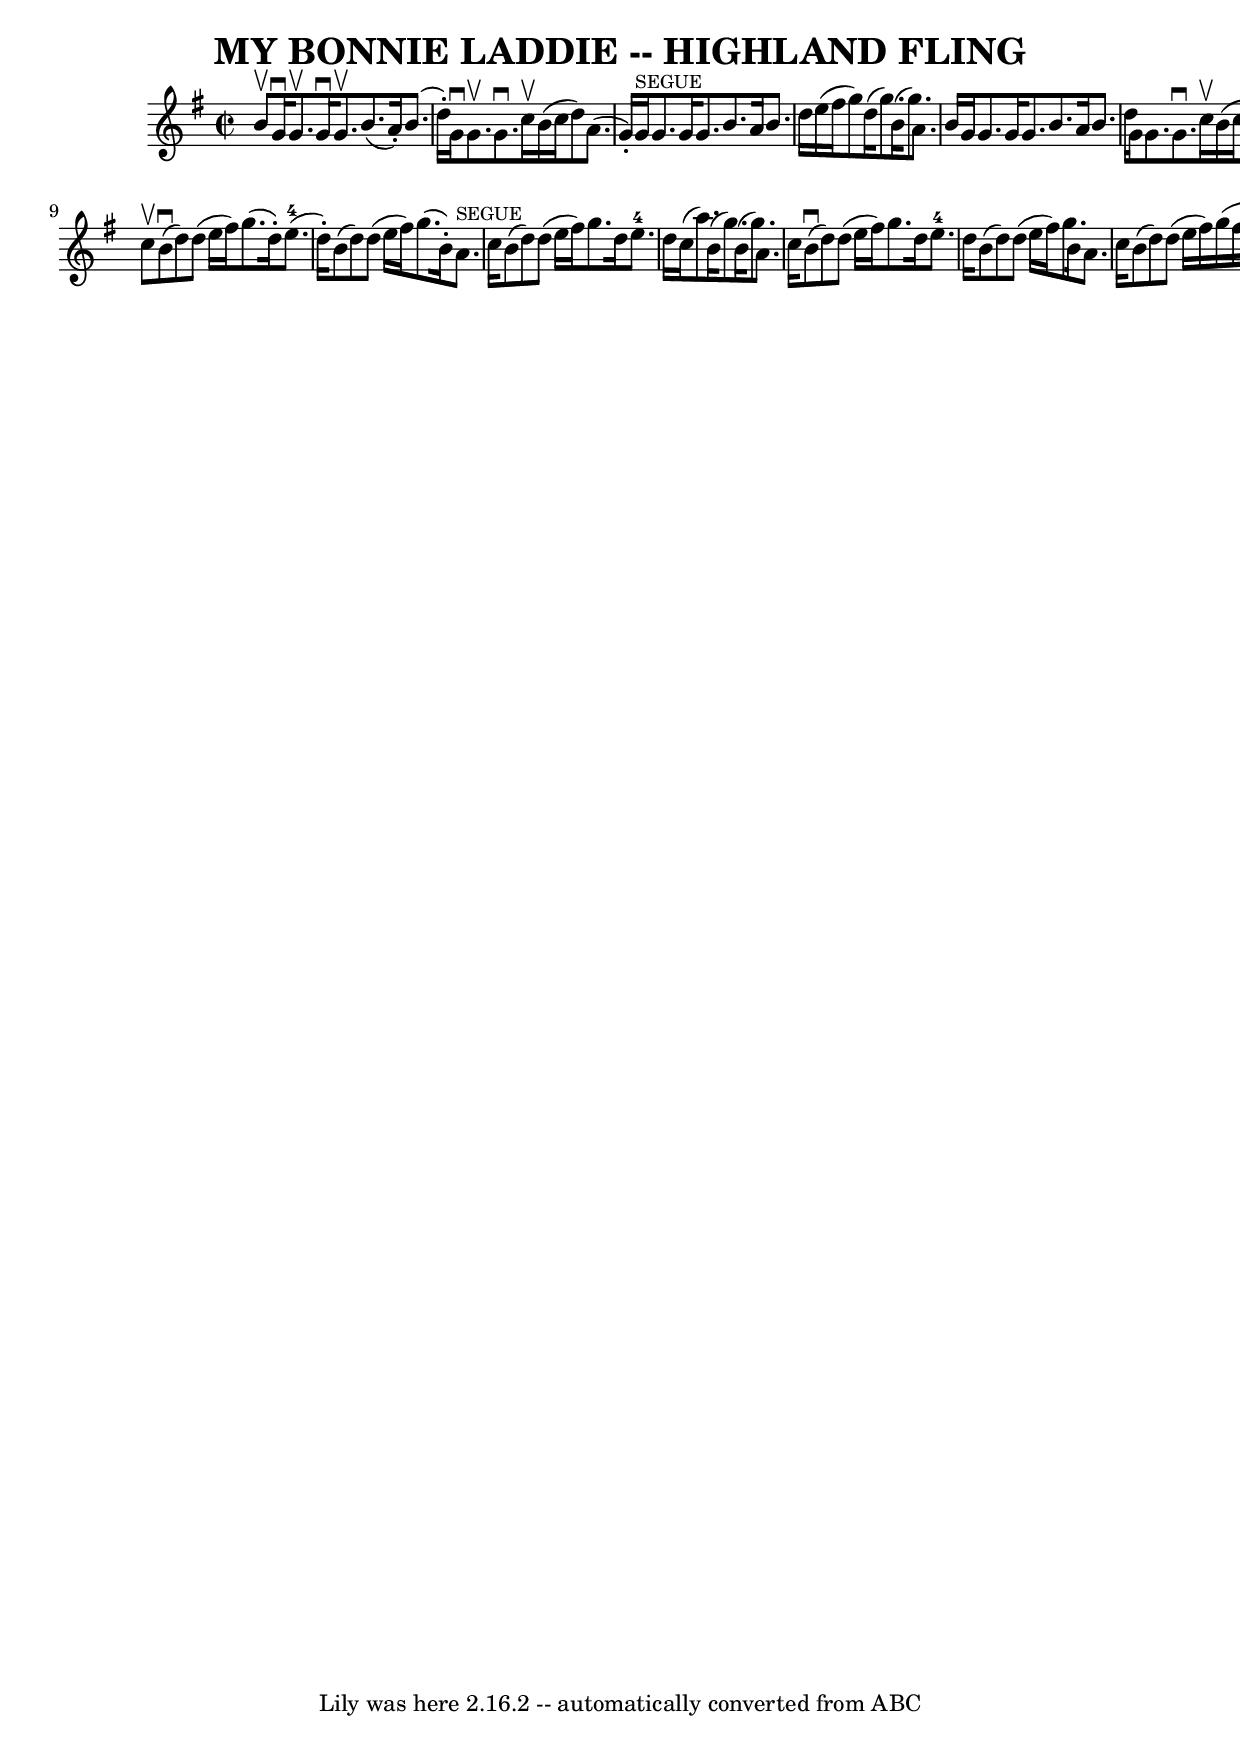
\version "2.16.2"
\include "Mammoth.ily"
\header {
  %% book = "Ryan's Mammoth Collection of Fiddle Tunes"
 crossRefNumber = "1"
 footnotes = ""
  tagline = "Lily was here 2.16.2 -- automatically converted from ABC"
  title = "MY BONNIE LADDIE -- HIGHLAND FLING"

}
voicedefault =  {


  \override Staff.TimeSignature #'style = #'C
  \time 2/2 
  \key g \major b'8^\upbow        |
 g'16^\downbow g'8.^\upbow g'16^\downbow g'8.^\upbow b'8. (a'16-.) b'8. (d''16-.)   |
 g'16^\downbow g'8.^\upbow g'8.^\downbow c''16^\upbow b'16 (c''16 d''8) a'8. (g'16-.)       |
 g'16^\segue g'8. g'16 g'8. b'8. a'16 b'8. d''16      |
 e''16 (fis''16 g''8) d''16 (g''8.) b'16 (g''8. ) a'8. b'16    | |
 g'16 g'8. g'16 g'8. b'8. a'16 b'8. d''16     |
 g'16 g'8. g'8.^\downbow c''16^\upbow b'16 (c''16 d''8) a'8. (b'16-.)        |
 g'16 g'8. g'16 g'8. b'8. a'16 b'8. d''16     |
  
 e''16 (fis''16 g''8) d''16 (g''8.) b'16 (g''8.) a'8     \bar "|." c''8^\upbow        |
 b'8 (^\downbow d''8) d''8 (e''16 fis''16) g''8. (d''16-.) e''8.-4(d''16-.)    |
 b'8 (d''8) d''8 (e''16 fis''16) g''8. ( b'16-.) a'8.^\segue c''16         |
 b'8 (d''8) d''8 (e''16 fis''16) g''8. d''16 e''8.-4 d''16    |
 c''16 (a''8.) b'16 (g''8.) b'16 (g''8.) a'8. c''16    |  |
 b'8 (^\downbow d''8) d''8 (e''16 fis''16) g''8. d''16 e''8.-4 d''16     |
 b'8 (d''8) d''8 (e''16 fis''16) g''8. b'16 a'8. c''16         |
 b'8 (d''8) d''8 (e''16 fis''16) g''16 (fis''16 g''16 a''16) g''8. d''16     |
 c''16 (a''8.) b'16 (g''8.) b'16 (g''8.) a'8    \bar "|."   

}

\score{
  <<

    \context Staff="default"
    {
      \voicedefault 
      
    }

  >>
  \layout {
    
  }
  \midi {
  }

}
